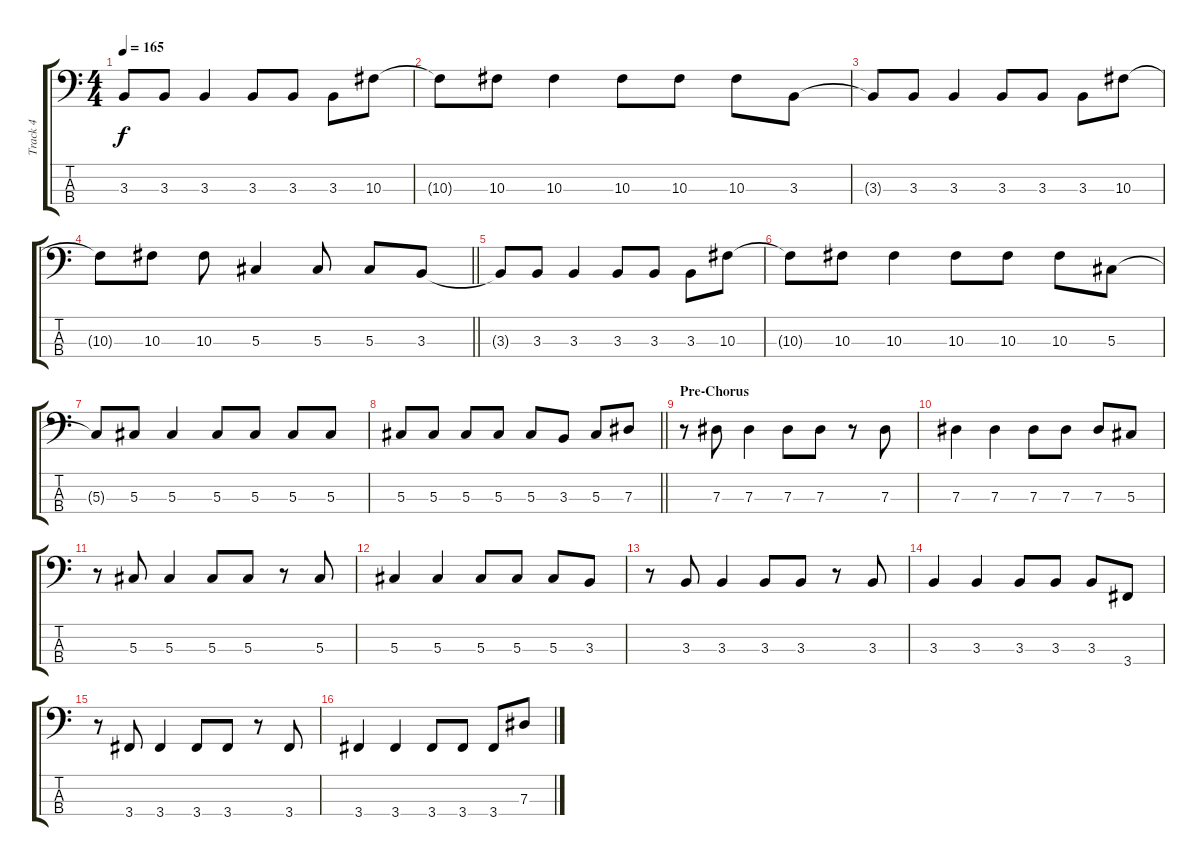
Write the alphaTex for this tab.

\track ("Track 4" "Track 4") {instrument electricbassfinger}
\staff {score tabs}
\tuning (Gb2 Db2 Ab1 Eb1) {hide}
\ts (4 4)
\tempo 165
\clef f4
\ks c
3.3{t}.8{dy f} 3.3.8 3.3.4 3.3.8 3.3.8 3.3.8 10.3.8 |
10.3{t}.8 10.3.8 10.3.4 10.3.8 10.3.8 10.3.8 3.3.8 |
3.3{t}.8 3.3.8 3.3.4 3.3.8 3.3.8 3.3.8 10.3.8 |
\barLineRight lightlight
10.3{t}.8 10.3.8 10.3.8 5.3.4 5.3.8 5.3.8 3.3.8 |
3.3{t}.8 3.3.8 3.3.4 3.3.8 3.3.8 3.3.8 10.3.8 |
10.3{t}.8 10.3.8 10.3.4 10.3.8 10.3.8 10.3.8 5.3.8 |
5.3{t}.8 5.3.8 5.3.4 5.3.8 5.3.8 5.3.8 5.3.8 |
\barLineRight lightlight
5.3.8 5.3.8 5.3.8 5.3.8 5.3.8 3.3.8 5.3.8 7.3.8 |
\section ("" "Pre-Chorus")
r.8 7.3.8 7.3.4 7.3.8 7.3.8 r.8 7.3.8 |
7.3.4 7.3.4 7.3.8 7.3.8 7.3.8 5.3.8 |
r.8 5.3.8 5.3.4 5.3.8 5.3.8 r.8 5.3.8 |
5.3.4 5.3.4 5.3.8 5.3.8 5.3.8 3.3.8 |
r.8 3.3.8 3.3.4 3.3.8 3.3.8 r.8 3.3.8 |
3.3.4 3.3.4 3.3.8 3.3.8 3.3.8 3.4.8 |
r.8 3.4.8 3.4.4 3.4.8 3.4.8 r.8 3.4.8 |
3.4.4 3.4.4 3.4.8 3.4.8 3.4.8 7.3.8
